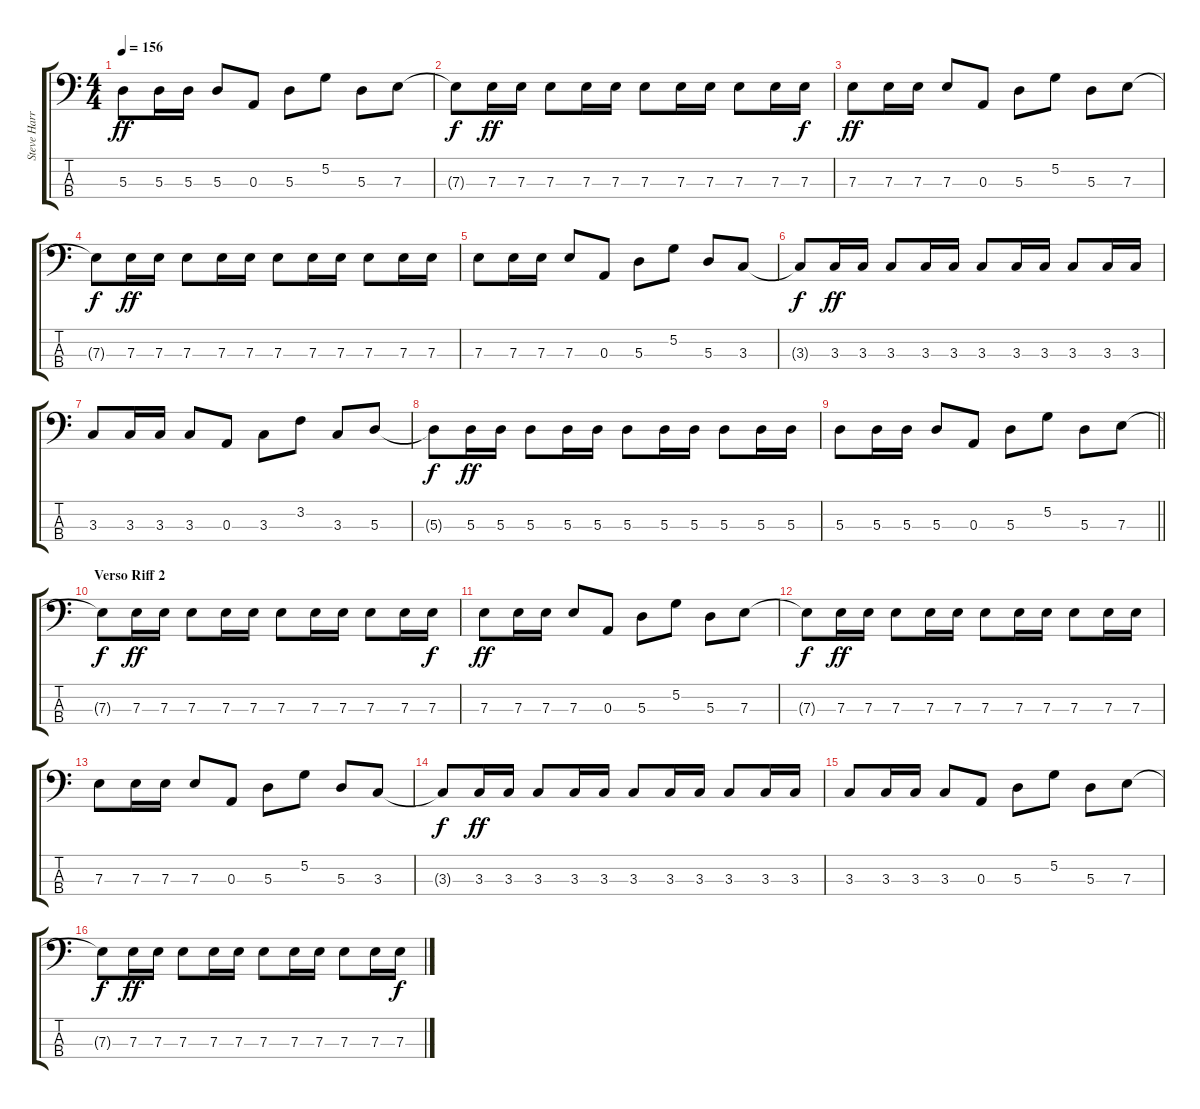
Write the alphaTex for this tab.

\track ("Steve Harris" "Steve Harr") {instrument electricbassfinger}
\staff {score tabs}
\tuning (G2 D2 A1 E1) {hide}
\ts (4 4)
\tempo 156
\clef f4
\ks c
5.3.8{dy ff} 5.3.16 5.3.16 5.3.8 0.3.8 5.3.8 5.2.8 5.3.8 7.3.8 |
7.3{t}.8{dy f} 7.3.16{dy ff} 7.3.16 7.3.8 7.3.16 7.3.16 7.3.8 7.3.16 7.3.16 7.3.8 7.3.16 7.3.16{dy f} |
7.3.8{dy ff} 7.3.16 7.3.16 7.3.8 0.3.8 5.3.8 5.2.8 5.3.8 7.3.8 |
7.3{t}.8{dy f} 7.3.16{dy ff} 7.3.16 7.3.8 7.3.16 7.3.16 7.3.8 7.3.16 7.3.16 7.3.8 7.3.16 7.3.16 |
7.3.8 7.3.16 7.3.16 7.3.8 0.3.8 5.3.8 5.2.8 5.3.8 3.3.8 |
3.3{t}.8{dy f} 3.3.16{dy ff} 3.3.16 3.3.8 3.3.16 3.3.16 3.3.8 3.3.16 3.3.16 3.3.8 3.3.16 3.3.16 |
3.3.8 3.3.16 3.3.16 3.3.8 0.3.8 3.3.8 3.2.8 3.3.8 5.3.8 |
5.3{t}.8{dy f} 5.3.16{dy ff} 5.3.16 5.3.8 5.3.16 5.3.16 5.3.8 5.3.16 5.3.16 5.3.8 5.3.16 5.3.16 |
\barLineRight lightlight
5.3.8 5.3.16 5.3.16 5.3.8 0.3.8 5.3.8 5.2.8 5.3.8 7.3.8 |
\section ("" "Verso Riff 2")
7.3{t}.8{dy f} 7.3.16{dy ff} 7.3.16 7.3.8 7.3.16 7.3.16 7.3.8 7.3.16 7.3.16 7.3.8 7.3.16 7.3.16{dy f} |
7.3.8{dy ff} 7.3.16 7.3.16 7.3.8 0.3.8 5.3.8 5.2.8 5.3.8 7.3.8 |
7.3{t}.8{dy f} 7.3.16{dy ff} 7.3.16 7.3.8 7.3.16 7.3.16 7.3.8 7.3.16 7.3.16 7.3.8 7.3.16 7.3.16 |
7.3.8 7.3.16 7.3.16 7.3.8 0.3.8 5.3.8 5.2.8 5.3.8 3.3.8 |
3.3{t}.8{dy f} 3.3.16{dy ff} 3.3.16 3.3.8 3.3.16 3.3.16 3.3.8 3.3.16 3.3.16 3.3.8 3.3.16 3.3.16 |
3.3.8 3.3.16 3.3.16 3.3.8 0.3.8 5.3.8 5.2.8 5.3.8 7.3.8 |
7.3{t}.8{dy f} 7.3.16{dy ff} 7.3.16 7.3.8 7.3.16 7.3.16 7.3.8 7.3.16 7.3.16 7.3.8 7.3.16 7.3.16{dy f}
